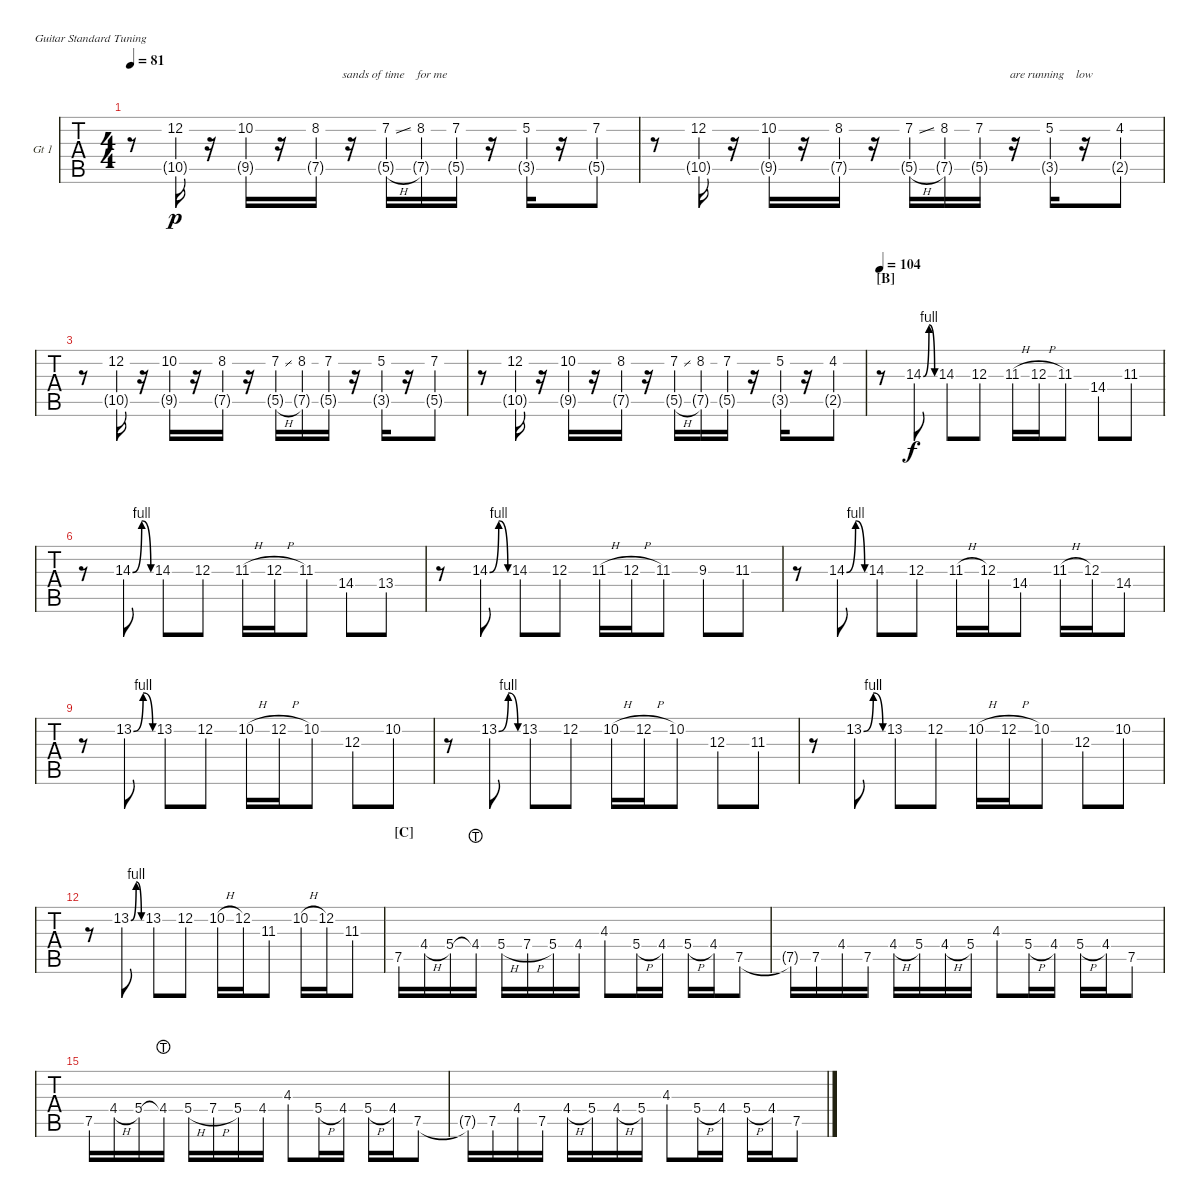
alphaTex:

\bracketExtendMode nobrackets
\firstSystemTrackNameOrientation horizontal
\otherSystemsTrackNameOrientation horizontal
\defaultBarNumberDisplay FirstOfSystem
\track ("Guitar 1" "Gt 1") {instrument distortionguitar}
\staff {tabs}
\tuning (E4 B3 G3 D3 A2 E2)
\ts (4 4)
\tempo 81
\clef g2
\ks c
r.8{dy p} (12.2 10.5{g}).16{lyrics (0 "") lyrics (1 "") lyrics (2 "") lyrics (3 "") lyrics (4 "")} r.16 (10.2 9.5{g}).16{lyrics (0 "") lyrics (1 "") lyrics (2 "") lyrics (3 "") lyrics (4 "")} r.16 (8.2 7.5{g}).16{lyrics (0 "") lyrics (1 "") lyrics (2 "") lyrics (3 "") lyrics (4 "")} r.16 (7.2{ss} 5.5{h g}).16{lyrics (0 "      sands of time    for me") lyrics (1 "") lyrics (2 "") lyrics (3 "") lyrics (4 "")} (8.2 7.5{g}).16{lyrics (0 "") lyrics (1 "") lyrics (2 "") lyrics (3 "") lyrics (4 "")} (7.2 5.5{g}).16{lyrics (0 "") lyrics (1 "") lyrics (2 "") lyrics (3 "") lyrics (4 "")} r.16 (5.2 3.5{g}).16{lyrics (0 "") lyrics (1 "") lyrics (2 "") lyrics (3 "") lyrics (4 "")} r.16 (7.2 5.5{g}).8{lyrics (0 "") lyrics (1 "") lyrics (2 "") lyrics (3 "") lyrics (4 "")} |
r.8 (12.2 10.5{g}).16{lyrics (0 "") lyrics (1 "") lyrics (2 "") lyrics (3 "") lyrics (4 "")} r.16 (10.2 9.5{g}).16{lyrics (0 "") lyrics (1 "") lyrics (2 "") lyrics (3 "") lyrics (4 "")} r.16 (8.2 7.5{g}).16{lyrics (0 "") lyrics (1 "") lyrics (2 "") lyrics (3 "") lyrics (4 "")} r.16 (7.2{ss} 5.5{h g}).16{lyrics (0 "") lyrics (1 "") lyrics (2 "") lyrics (3 "") lyrics (4 "")} (8.2 7.5{g}).16{lyrics (0 "") lyrics (1 "") lyrics (2 "") lyrics (3 "") lyrics (4 "")} (7.2 5.5{g}).16{lyrics (0 "") lyrics (1 "") lyrics (2 "") lyrics (3 "") lyrics (4 "")} r.16 (5.2 3.5{g}).16{lyrics (0 " are running    low") lyrics (1 "") lyrics (2 "") lyrics (3 "") lyrics (4 "")} r.16 (4.2 2.5{g}).8{lyrics (0 "") lyrics (1 "") lyrics (2 "") lyrics (3 "") lyrics (4 "")} |
r.8 (12.2 10.5{g}).16{lyrics (0 "") lyrics (1 "") lyrics (2 "") lyrics (3 "") lyrics (4 "")} r.16 (10.2 9.5{g}).16 r.16 (8.2 7.5{g}).16 r.16 (7.2{ss} 5.5{h g}).16 (8.2 7.5{g}).16 (7.2 5.5{g}).16 r.16 (5.2 3.5{g}).16 r.16 (7.2 5.5{g}).8 |
r.8 (12.2 10.5{g}).16{lyrics (0 "") lyrics (1 "") lyrics (2 "") lyrics (3 "") lyrics (4 "")} r.16 (10.2 9.5{g}).16{lyrics (0 "") lyrics (1 "") lyrics (2 "") lyrics (3 "") lyrics (4 "")} r.16 (8.2 7.5{g}).16{lyrics (0 "") lyrics (1 "") lyrics (2 "") lyrics (3 "") lyrics (4 "")} r.16 (7.2{ss} 5.5{h g}).16{lyrics (0 "") lyrics (1 "") lyrics (2 "") lyrics (3 "") lyrics (4 "")} (8.2 7.5{g}).16{lyrics (0 "") lyrics (1 "") lyrics (2 "") lyrics (3 "") lyrics (4 "")} (7.2 5.5{g}).16{lyrics (0 "") lyrics (1 "") lyrics (2 "") lyrics (3 "") lyrics (4 "")} r.16 (5.2 3.5{g}).16{lyrics (0 "") lyrics (1 "") lyrics (2 "") lyrics (3 "") lyrics (4 "")} r.16 (4.2 2.5{g}).8{lyrics (0 "") lyrics (1 "") lyrics (2 "") lyrics (3 "") lyrics (4 "")} |
\section ("B" "")
\tempo 104
r.8 14.3{be (bendrelease 0 0 28.2 4 28.2 4 60 0)}.8{lyrics (0 "") lyrics (1 "") lyrics (2 "") lyrics (3 "") lyrics (4 "") dy f} 14.3.8{lyrics (0 "") lyrics (1 "") lyrics (2 "") lyrics (3 "") lyrics (4 "")} 12.3.8{lyrics (0 "") lyrics (1 "") lyrics (2 "") lyrics (3 "") lyrics (4 "")} 11.3{h}.16{lyrics (0 "") lyrics (1 "") lyrics (2 "") lyrics (3 "") lyrics (4 "")} 12.3{h}.16{lyrics (0 "") lyrics (1 "") lyrics (2 "") lyrics (3 "") lyrics (4 "")} 11.3.8{lyrics (0 "") lyrics (1 "") lyrics (2 "") lyrics (3 "") lyrics (4 "")} 14.4.8{lyrics (0 "") lyrics (1 "") lyrics (2 "") lyrics (3 "") lyrics (4 "")} 11.3.8{lyrics (0 "") lyrics (1 "") lyrics (2 "") lyrics (3 "") lyrics (4 "")} |
r.8 14.3{be (bendrelease 0 0 30 4 30 4 60 0)}.8{lyrics (0 "") lyrics (1 "") lyrics (2 "") lyrics (3 "") lyrics (4 "")} 14.3.8{lyrics (0 "") lyrics (1 "") lyrics (2 "") lyrics (3 "") lyrics (4 "")} 12.3.8{lyrics (0 "") lyrics (1 "") lyrics (2 "") lyrics (3 "") lyrics (4 "")} 11.3{h}.16{lyrics (0 "") lyrics (1 "") lyrics (2 "") lyrics (3 "") lyrics (4 "")} 12.3{h}.16{lyrics (0 "") lyrics (1 "") lyrics (2 "") lyrics (3 "") lyrics (4 "")} 11.3.8{lyrics (0 "") lyrics (1 "") lyrics (2 "") lyrics (3 "") lyrics (4 "")} 14.4.8{lyrics (0 "") lyrics (1 "") lyrics (2 "") lyrics (3 "") lyrics (4 "")} 13.4.8{lyrics (0 "") lyrics (1 "") lyrics (2 "") lyrics (3 "") lyrics (4 "")} |
r.8 14.3{be (bendrelease 0 0 30 4 30 4 60 0)}.8{lyrics (0 "") lyrics (1 "") lyrics (2 "") lyrics (3 "") lyrics (4 "")} 14.3.8{lyrics (0 "") lyrics (1 "") lyrics (2 "") lyrics (3 "") lyrics (4 "")} 12.3.8{lyrics (0 "") lyrics (1 "") lyrics (2 "") lyrics (3 "") lyrics (4 "")} 11.3{h}.16{lyrics (0 "") lyrics (1 "") lyrics (2 "") lyrics (3 "") lyrics (4 "")} 12.3{h}.16{lyrics (0 "") lyrics (1 "") lyrics (2 "") lyrics (3 "") lyrics (4 "")} 11.3.8{lyrics (0 "") lyrics (1 "") lyrics (2 "") lyrics (3 "") lyrics (4 "")} 9.3.8{lyrics (0 "") lyrics (1 "") lyrics (2 "") lyrics (3 "") lyrics (4 "")} 11.3.8{lyrics (0 "") lyrics (1 "") lyrics (2 "") lyrics (3 "") lyrics (4 "")} |
r.8 14.3{be (bendrelease 0 0 30 4 30 4 60 0)}.8{lyrics (0 "") lyrics (1 "") lyrics (2 "") lyrics (3 "") lyrics (4 "")} 14.3.8{lyrics (0 "") lyrics (1 "") lyrics (2 "") lyrics (3 "") lyrics (4 "")} 12.3.8{lyrics (0 "") lyrics (1 "") lyrics (2 "") lyrics (3 "") lyrics (4 "")} 11.3{h}.16{lyrics (0 "") lyrics (1 "") lyrics (2 "") lyrics (3 "") lyrics (4 "")} 12.3.16{lyrics (0 "") lyrics (1 "") lyrics (2 "") lyrics (3 "") lyrics (4 "")} 14.4.8{lyrics (0 "") lyrics (1 "") lyrics (2 "") lyrics (3 "") lyrics (4 "")} 11.3{h}.16{lyrics (0 "") lyrics (1 "") lyrics (2 "") lyrics (3 "") lyrics (4 "")} 12.3.16{lyrics (0 "") lyrics (1 "") lyrics (2 "") lyrics (3 "") lyrics (4 "")} 14.4.8{lyrics (0 "") lyrics (1 "") lyrics (2 "") lyrics (3 "") lyrics (4 "")} |
r.8 13.2{be (bendrelease 0 0 30 4 30 4 60 0)}.8{lyrics (0 "") lyrics (1 "") lyrics (2 "") lyrics (3 "") lyrics (4 "")} 13.2.8{lyrics (0 "") lyrics (1 "") lyrics (2 "") lyrics (3 "") lyrics (4 "")} 12.2.8{lyrics (0 "") lyrics (1 "") lyrics (2 "") lyrics (3 "") lyrics (4 "")} 10.2{h}.16{lyrics (0 "") lyrics (1 "") lyrics (2 "") lyrics (3 "") lyrics (4 "")} 12.2{h}.16{lyrics (0 "") lyrics (1 "") lyrics (2 "") lyrics (3 "") lyrics (4 "")} 10.2.8{lyrics (0 "") lyrics (1 "") lyrics (2 "") lyrics (3 "") lyrics (4 "")} 12.3.8{lyrics (0 "") lyrics (1 "") lyrics (2 "") lyrics (3 "") lyrics (4 "")} 10.2.8{lyrics (0 "") lyrics (1 "") lyrics (2 "") lyrics (3 "") lyrics (4 "")} |
r.8 13.2{be (bendrelease 0 0 30 4 30 4 60 0)}.8{lyrics (0 "") lyrics (1 "") lyrics (2 "") lyrics (3 "") lyrics (4 "")} 13.2.8{lyrics (0 "") lyrics (1 "") lyrics (2 "") lyrics (3 "") lyrics (4 "")} 12.2.8{lyrics (0 "") lyrics (1 "") lyrics (2 "") lyrics (3 "") lyrics (4 "")} 10.2{h}.16{lyrics (0 "") lyrics (1 "") lyrics (2 "") lyrics (3 "") lyrics (4 "")} 12.2{h}.16{lyrics (0 "") lyrics (1 "") lyrics (2 "") lyrics (3 "") lyrics (4 "")} 10.2.8{lyrics (0 "") lyrics (1 "") lyrics (2 "") lyrics (3 "") lyrics (4 "")} 12.3.8{lyrics (0 "") lyrics (1 "") lyrics (2 "") lyrics (3 "") lyrics (4 "")} 11.3.8{lyrics (0 "") lyrics (1 "") lyrics (2 "") lyrics (3 "") lyrics (4 "")} |
r.8 13.2{be (bendrelease 0 0 30 4 30 4 60 0)}.8{lyrics (0 "") lyrics (1 "") lyrics (2 "") lyrics (3 "") lyrics (4 "")} 13.2.8{lyrics (0 "") lyrics (1 "") lyrics (2 "") lyrics (3 "") lyrics (4 "")} 12.2.8{lyrics (0 "") lyrics (1 "") lyrics (2 "") lyrics (3 "") lyrics (4 "")} 10.2{h}.16{lyrics (0 "") lyrics (1 "") lyrics (2 "") lyrics (3 "") lyrics (4 "")} 12.2{h}.16{lyrics (0 "") lyrics (1 "") lyrics (2 "") lyrics (3 "") lyrics (4 "")} 10.2.8{lyrics (0 "") lyrics (1 "") lyrics (2 "") lyrics (3 "") lyrics (4 "")} 12.3.8{lyrics (0 "") lyrics (1 "") lyrics (2 "") lyrics (3 "") lyrics (4 "")} 10.2.8{lyrics (0 "") lyrics (1 "") lyrics (2 "") lyrics (3 "") lyrics (4 "")} |
r.8 13.2{be (bendrelease 0 0 30 4 30 4 60 0)}.8{lyrics (0 "") lyrics (1 "") lyrics (2 "") lyrics (3 "") lyrics (4 "")} 13.2.8{lyrics (0 "") lyrics (1 "") lyrics (2 "") lyrics (3 "") lyrics (4 "")} 12.2.8{lyrics (0 "") lyrics (1 "") lyrics (2 "") lyrics (3 "") lyrics (4 "")} 10.2{h}.16{lyrics (0 "") lyrics (1 "") lyrics (2 "") lyrics (3 "") lyrics (4 "")} 12.2.16{lyrics (0 "") lyrics (1 "") lyrics (2 "") lyrics (3 "") lyrics (4 "")} 11.3.8{lyrics (0 "") lyrics (1 "") lyrics (2 "") lyrics (3 "") lyrics (4 "")} 10.2{h}.16{lyrics (0 "") lyrics (1 "") lyrics (2 "") lyrics (3 "") lyrics (4 "")} 12.2.16{lyrics (0 "") lyrics (1 "") lyrics (2 "") lyrics (3 "") lyrics (4 "")} 11.3.8{lyrics (0 "") lyrics (1 "") lyrics (2 "") lyrics (3 "") lyrics (4 "")} |
\section ("C" "")
7.5.16{lyrics (0 "") lyrics (1 "") lyrics (2 "") lyrics (3 "") lyrics (4 "")} 4.4{h}.16{lyrics (0 "") lyrics (1 "") lyrics (2 "") lyrics (3 "") lyrics (4 "")} 5.4.16{lyrics (0 "") lyrics (1 "") lyrics (2 "") lyrics (3 "") lyrics (4 "")} 4.4{lht}.16{lyrics (0 "") lyrics (1 "") lyrics (2 "") lyrics (3 "") lyrics (4 "")} 5.4{h}.16{lyrics (0 "") lyrics (1 "") lyrics (2 "") lyrics (3 "") lyrics (4 "")} 7.4{h}.16{lyrics (0 "") lyrics (1 "") lyrics (2 "") lyrics (3 "") lyrics (4 "")} 5.4.16{lyrics (0 "") lyrics (1 "") lyrics (2 "") lyrics (3 "") lyrics (4 "")} 4.4.16{lyrics (0 "") lyrics (1 "") lyrics (2 "") lyrics (3 "") lyrics (4 "")} 4.3.8{lyrics (0 "") lyrics (1 "") lyrics (2 "") lyrics (3 "") lyrics (4 "")} 5.4{h}.16{lyrics (0 "") lyrics (1 "") lyrics (2 "") lyrics (3 "") lyrics (4 "")} 4.4.16{lyrics (0 "") lyrics (1 "") lyrics (2 "") lyrics (3 "") lyrics (4 "")} 5.4{h}.16{lyrics (0 "") lyrics (1 "") lyrics (2 "") lyrics (3 "") lyrics (4 "")} 4.4.16 7.5.8 |
7.5{t}.16{lyrics (0 "") lyrics (1 "") lyrics (2 "") lyrics (3 "") lyrics (4 "")} 7.5.16{lyrics (0 "") lyrics (1 "") lyrics (2 "") lyrics (3 "") lyrics (4 "")} 4.4.16{lyrics (0 "") lyrics (1 "") lyrics (2 "") lyrics (3 "") lyrics (4 "")} 7.5.16{lyrics (0 "") lyrics (1 "") lyrics (2 "") lyrics (3 "") lyrics (4 "")} 4.4{h}.16{lyrics (0 "") lyrics (1 "") lyrics (2 "") lyrics (3 "") lyrics (4 "")} 5.4.16{lyrics (0 "") lyrics (1 "") lyrics (2 "") lyrics (3 "") lyrics (4 "")} 4.4{h}.16{lyrics (0 "") lyrics (1 "") lyrics (2 "") lyrics (3 "") lyrics (4 "")} 5.4.16{lyrics (0 "") lyrics (1 "") lyrics (2 "") lyrics (3 "") lyrics (4 "")} 4.3.8{lyrics (0 "") lyrics (1 "") lyrics (2 "") lyrics (3 "") lyrics (4 "")} 5.4{h}.16{lyrics (0 "") lyrics (1 "") lyrics (2 "") lyrics (3 "") lyrics (4 "")} 4.4.16{lyrics (0 "") lyrics (1 "") lyrics (2 "") lyrics (3 "") lyrics (4 "")} 5.4{h}.16{lyrics (0 "") lyrics (1 "") lyrics (2 "") lyrics (3 "") lyrics (4 "")} 4.4.16 7.5.8 |
7.5.16{lyrics (0 "") lyrics (1 "") lyrics (2 "") lyrics (3 "") lyrics (4 "")} 4.4{h}.16{lyrics (0 "") lyrics (1 "") lyrics (2 "") lyrics (3 "") lyrics (4 "")} 5.4.16{lyrics (0 "") lyrics (1 "") lyrics (2 "") lyrics (3 "") lyrics (4 "")} 4.4{lht}.16{lyrics (0 "") lyrics (1 "") lyrics (2 "") lyrics (3 "") lyrics (4 "")} 5.4{h}.16{lyrics (0 "") lyrics (1 "") lyrics (2 "") lyrics (3 "") lyrics (4 "")} 7.4{h}.16{lyrics (0 "") lyrics (1 "") lyrics (2 "") lyrics (3 "") lyrics (4 "")} 5.4.16{lyrics (0 "") lyrics (1 "") lyrics (2 "") lyrics (3 "") lyrics (4 "")} 4.4.16{lyrics (0 "") lyrics (1 "") lyrics (2 "") lyrics (3 "") lyrics (4 "")} 4.3.8{lyrics (0 "") lyrics (1 "") lyrics (2 "") lyrics (3 "") lyrics (4 "")} 5.4{h}.16{lyrics (0 "") lyrics (1 "") lyrics (2 "") lyrics (3 "") lyrics (4 "")} 4.4.16{lyrics (0 "") lyrics (1 "") lyrics (2 "") lyrics (3 "") lyrics (4 "")} 5.4{h}.16{lyrics (0 "") lyrics (1 "") lyrics (2 "") lyrics (3 "") lyrics (4 "")} 4.4.16 7.5.8 |
7.5{t}.16{lyrics (0 "") lyrics (1 "") lyrics (2 "") lyrics (3 "") lyrics (4 "")} 7.5.16{lyrics (0 "") lyrics (1 "") lyrics (2 "") lyrics (3 "") lyrics (4 "")} 4.4.16{lyrics (0 "") lyrics (1 "") lyrics (2 "") lyrics (3 "") lyrics (4 "")} 7.5.16{lyrics (0 "") lyrics (1 "") lyrics (2 "") lyrics (3 "") lyrics (4 "")} 4.4{h}.16{lyrics (0 "") lyrics (1 "") lyrics (2 "") lyrics (3 "") lyrics (4 "")} 5.4.16{lyrics (0 "") lyrics (1 "") lyrics (2 "") lyrics (3 "") lyrics (4 "")} 4.4{h}.16{lyrics (0 "") lyrics (1 "") lyrics (2 "") lyrics (3 "") lyrics (4 "")} 5.4.16{lyrics (0 "") lyrics (1 "") lyrics (2 "") lyrics (3 "") lyrics (4 "")} 4.3.8{lyrics (0 "") lyrics (1 "") lyrics (2 "") lyrics (3 "") lyrics (4 "")} 5.4{h}.16{lyrics (0 "") lyrics (1 "") lyrics (2 "") lyrics (3 "") lyrics (4 "")} 4.4.16{lyrics (0 "") lyrics (1 "") lyrics (2 "") lyrics (3 "") lyrics (4 "")} 5.4{h}.16{lyrics (0 "") lyrics (1 "") lyrics (2 "") lyrics (3 "") lyrics (4 "")} 4.4.16 7.5.8
